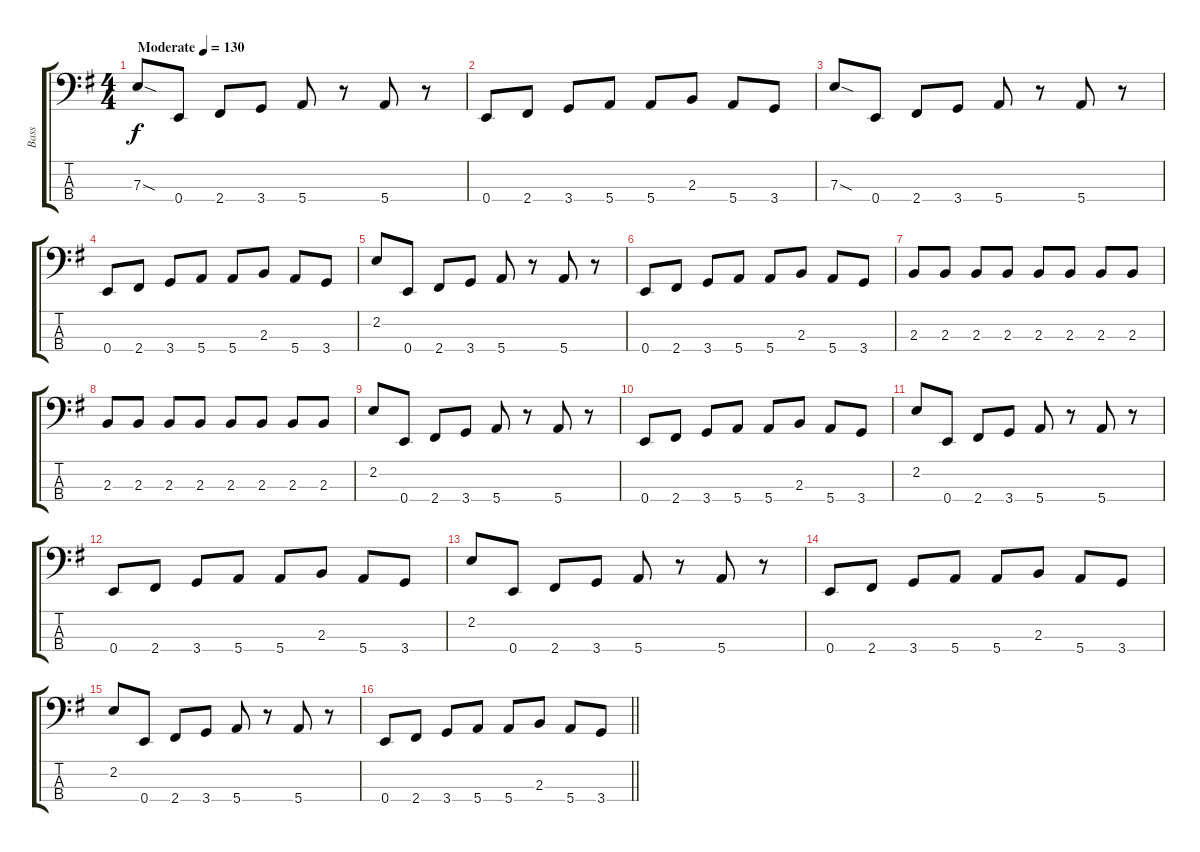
\track ("Bass" "Bass") {instrument electricbassfinger}
\staff {score tabs}
\tuning (G2 D2 A1 E1) {hide}
\ts (4 4)
\tempo (130 "Moderate")
\clef f4
\ks g
7.3{sod}.8{dy f instrument electricbassfinger} 0.4.8 2.4.8 3.4.8 5.4.8 r.8 5.4.8 r.8 |
0.4.8 2.4.8 3.4.8 5.4.8 5.4.8 2.3.8 5.4.8 3.4.8 |
7.3{sod}.8 0.4.8 2.4.8 3.4.8 5.4.8 r.8 5.4.8 r.8 |
0.4.8 2.4.8 3.4.8 5.4.8 5.4.8 2.3.8 5.4.8 3.4.8 |
2.2.8 0.4.8 2.4.8 3.4.8 5.4.8 r.8 5.4.8 r.8 |
0.4.8 2.4.8 3.4.8 5.4.8 5.4.8 2.3.8 5.4.8 3.4.8 |
2.3.8 2.3.8 2.3.8 2.3.8 2.3.8 2.3.8 2.3.8 2.3.8 |
2.3.8 2.3.8 2.3.8 2.3.8 2.3.8 2.3.8 2.3.8 2.3.8 |
2.2.8 0.4.8 2.4.8 3.4.8 5.4.8 r.8 5.4.8 r.8 |
0.4.8 2.4.8 3.4.8 5.4.8 5.4.8 2.3.8 5.4.8 3.4.8 |
2.2.8 0.4.8 2.4.8 3.4.8 5.4.8 r.8 5.4.8 r.8 |
0.4.8 2.4.8 3.4.8 5.4.8 5.4.8 2.3.8 5.4.8 3.4.8 |
2.2.8 0.4.8 2.4.8 3.4.8 5.4.8 r.8 5.4.8 r.8 |
0.4.8 2.4.8 3.4.8 5.4.8 5.4.8 2.3.8 5.4.8 3.4.8 |
2.2.8 0.4.8 2.4.8 3.4.8 5.4.8 r.8 5.4.8 r.8 |
\barLineRight lightlight
0.4.8 2.4.8 3.4.8 5.4.8 5.4.8 2.3.8 5.4.8 3.4.8
